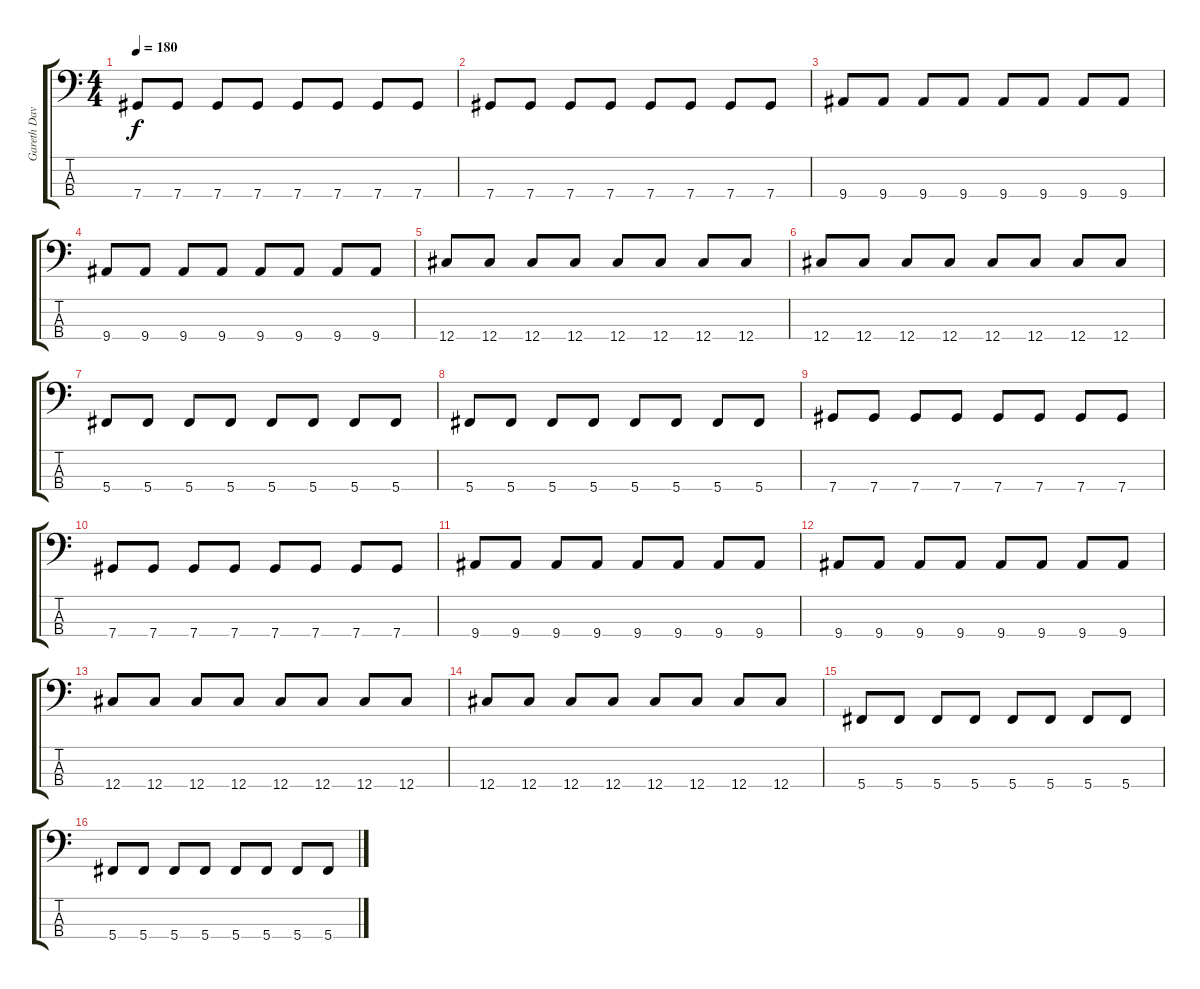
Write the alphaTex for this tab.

\track ("Gareth Davies" "Gareth Dav") {instrument electricbasspick}
\staff {score tabs}
\tuning (Gb2 Eb2 Bb1 Db1) {hide}
\ts (4 4)
\tempo 180
\clef f4
\ks c
7.4.8{dy f} 7.4.8 7.4.8 7.4.8 7.4.8 7.4.8 7.4.8 7.4.8 |
7.4.8 7.4.8 7.4.8 7.4.8 7.4.8 7.4.8 7.4.8 7.4.8 |
9.4.8 9.4.8 9.4.8 9.4.8 9.4.8 9.4.8 9.4.8 9.4.8 |
9.4.8 9.4.8 9.4.8 9.4.8 9.4.8 9.4.8 9.4.8 9.4.8 |
12.4.8 12.4.8 12.4.8 12.4.8 12.4.8 12.4.8 12.4.8 12.4.8 |
12.4.8 12.4.8 12.4.8 12.4.8 12.4.8 12.4.8 12.4.8 12.4.8 |
5.4.8 5.4.8 5.4.8 5.4.8 5.4.8 5.4.8 5.4.8 5.4.8 |
5.4.8 5.4.8 5.4.8 5.4.8 5.4.8 5.4.8 5.4.8 5.4.8 |
7.4.8 7.4.8 7.4.8 7.4.8 7.4.8 7.4.8 7.4.8 7.4.8 |
7.4.8 7.4.8 7.4.8 7.4.8 7.4.8 7.4.8 7.4.8 7.4.8 |
9.4.8 9.4.8 9.4.8 9.4.8 9.4.8 9.4.8 9.4.8 9.4.8 |
9.4.8 9.4.8 9.4.8 9.4.8 9.4.8 9.4.8 9.4.8 9.4.8 |
12.4.8 12.4.8 12.4.8 12.4.8 12.4.8 12.4.8 12.4.8 12.4.8 |
12.4.8 12.4.8 12.4.8 12.4.8 12.4.8 12.4.8 12.4.8 12.4.8 |
5.4.8 5.4.8 5.4.8 5.4.8 5.4.8 5.4.8 5.4.8 5.4.8 |
5.4.8 5.4.8 5.4.8 5.4.8 5.4.8 5.4.8 5.4.8 5.4.8
